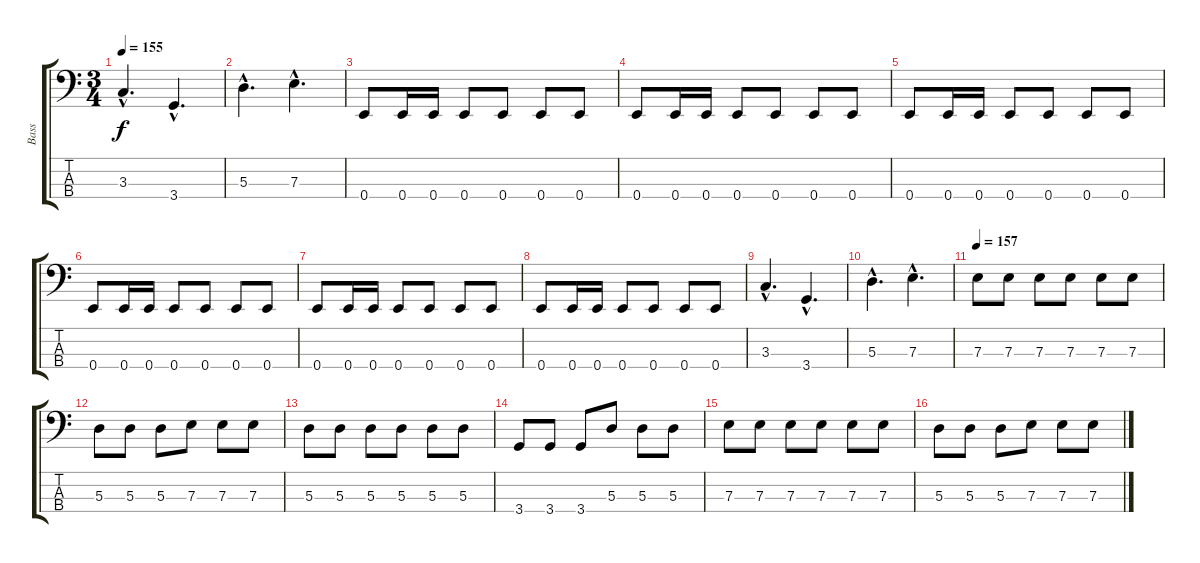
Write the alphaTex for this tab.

\track ("Bass" "Bass") {instrument fretlessbass}
\staff {score tabs}
\tuning (G2 D2 A1 E1) {hide}
\ts (3 4)
\tempo 155
\clef f4
\ks c
3.3{hac}.4{d dy f} 3.4{hac}.4{d} |
5.3{hac}.4{d} 7.3{hac}.4{d} |
0.4.8 0.4.16 0.4.16 0.4.8 0.4.8 0.4.8 0.4.8 |
0.4.8 0.4.16 0.4.16 0.4.8 0.4.8 0.4.8 0.4.8 |
0.4.8 0.4.16 0.4.16 0.4.8 0.4.8 0.4.8 0.4.8 |
0.4.8 0.4.16 0.4.16 0.4.8 0.4.8 0.4.8 0.4.8 |
0.4.8 0.4.16 0.4.16 0.4.8 0.4.8 0.4.8 0.4.8 |
0.4.8 0.4.16 0.4.16 0.4.8 0.4.8 0.4.8 0.4.8 |
3.3{hac}.4{d} 3.4{hac}.4{d} |
5.3{hac}.4{d} 7.3{hac}.4{d} |
\tempo 155
\tempo 157
7.3.8 7.3.8 7.3.8 7.3.8 7.3.8 7.3.8 |
5.3.8 5.3.8 5.3.8 7.3.8 7.3.8 7.3.8 |
5.3.8 5.3.8 5.3.8 5.3.8 5.3.8 5.3.8 |
3.4.8 3.4.8 3.4.8 5.3.8 5.3.8 5.3.8 |
7.3.8 7.3.8 7.3.8 7.3.8 7.3.8 7.3.8 |
5.3.8 5.3.8 5.3.8 7.3.8 7.3.8 7.3.8
